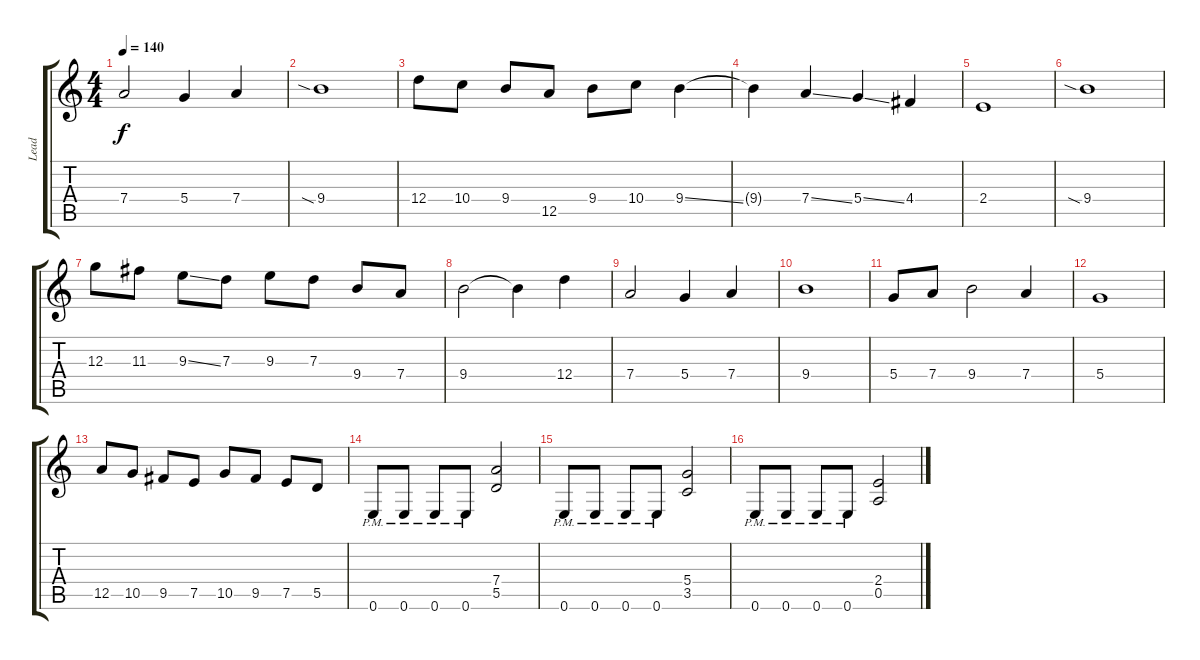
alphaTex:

\track ("Lead" "Lead") {instrument overdrivenguitar}
\staff {score tabs}
\tuning (E4 B3 G3 D3 A2 E2) {hide}
\ts (4 4)
\tempo 140
\clef g2
\ks c
7.4.2{dy f} 5.4.4 7.4.4 |
9.4{sia}.1 |
12.4.8 10.4.8 9.4.8 12.5.8 9.4.8 10.4.8 9.4{ss}.4 |
9.4{t}.4 7.4{ss}.4 5.4{ss}.4 4.4.4 |
2.4.1 |
9.4{sia}.1 |
12.3.8 11.3.8 9.3{ss}.8 7.3.8 9.3.8 7.3.8 9.4.8 7.4.8 |
9.4.2 9.4{t}.4 12.4.4 |
7.4.2 5.4.4 7.4.4 |
9.4.1 |
5.4.8 7.4.8 9.4.2 7.4.4 |
5.4.1 |
12.5.8 10.5.8 9.5.8 7.5.8 10.5.8 9.5.8 7.5.8 5.5.8 |
0.6{pm}.8 0.6{pm}.8 0.6{pm}.8 0.6{pm}.8 (7.4 5.5).2 |
0.6{pm}.8 0.6{pm}.8 0.6{pm}.8 0.6{pm}.8 (5.4 3.5).2 |
0.6{pm}.8 0.6{pm}.8 0.6{pm}.8 0.6{pm}.8 (2.4 0.5).2
